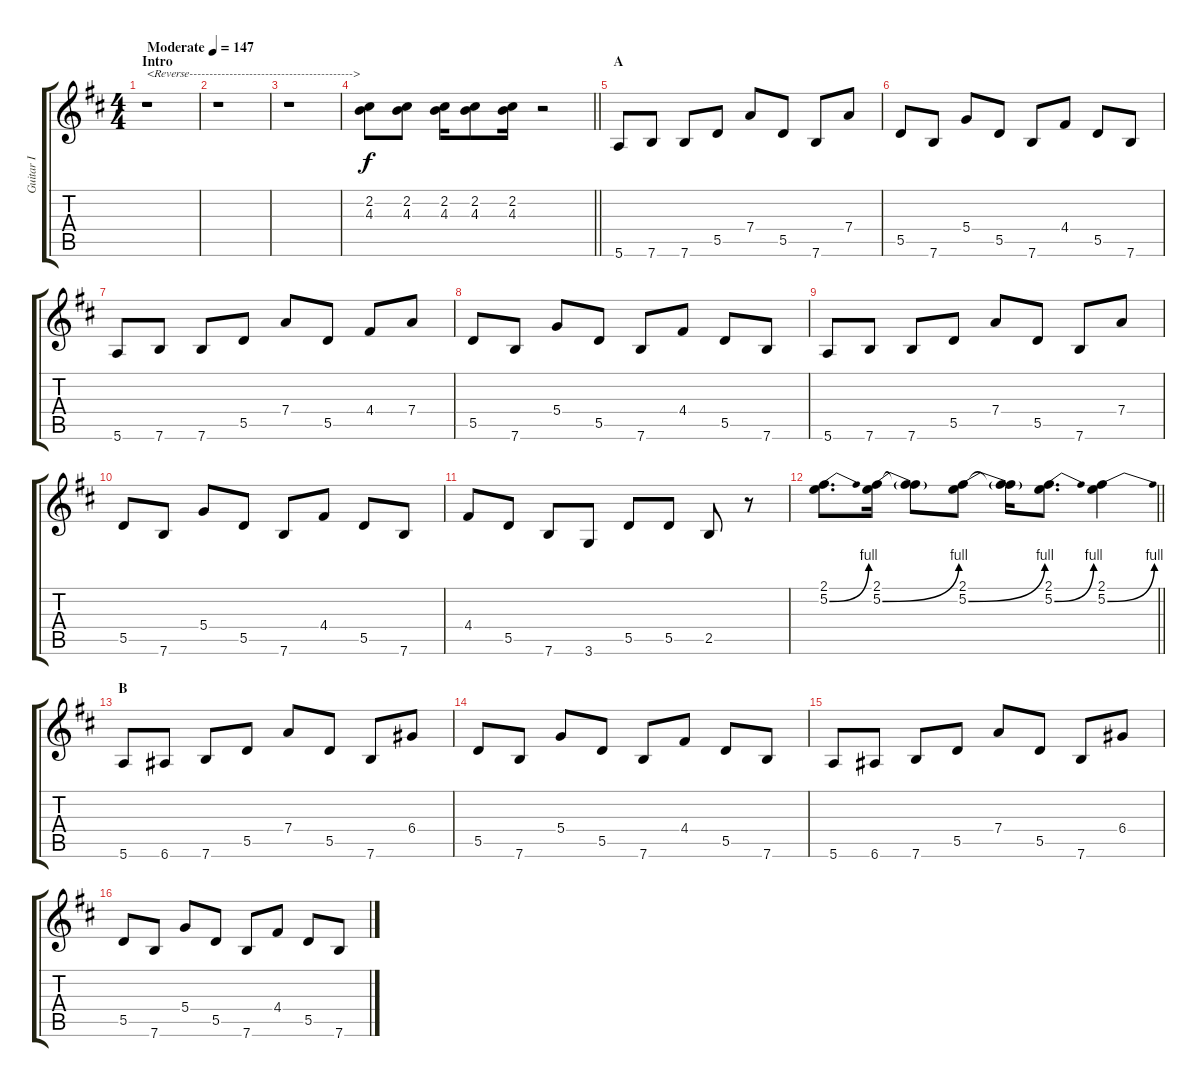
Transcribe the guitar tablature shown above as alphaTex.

\track ("Guitar I" "Guitar I") {instrument overdrivenguitar}
\staff {score tabs}
\tuning (E4 B3 G3 D3 A2 E2) {hide}
\ts (4 4)
\section ("" "Intro")
\tempo (147 "Moderate")
\clef g2
\ks d
r.1{txt "<Reverse----------------------------------------->" dy f instrument overdrivenguitar} |
r.1 |
r.1 |
\barLineRight lightlight
(2.2 4.3).8 (2.2 4.3).8 (2.2 4.3).16 (2.2 4.3).8 (2.2 4.3).16 r.2 |
\section ("" "A")
5.6.8 7.6.8 7.6.8 5.5.8 7.4.8 5.5.8 7.6.8 7.4.8 |
5.5.8 7.6.8 5.4.8 5.5.8 7.6.8 4.4.8 5.5.8 7.6.8 |
5.6.8 7.6.8 7.6.8 5.5.8 7.4.8 5.5.8 4.4.8 7.4.8 |
5.5.8 7.6.8 5.4.8 5.5.8 7.6.8 4.4.8 5.5.8 7.6.8 |
5.6.8 7.6.8 7.6.8 5.5.8 7.4.8 5.5.8 7.6.8 7.4.8 |
5.5.8 7.6.8 5.4.8 5.5.8 7.6.8 4.4.8 5.5.8 7.6.8 |
4.4.8 5.5.8 7.6.8 3.6.8 5.5.8 5.5.8 2.5.8 r.8 |
\barLineRight lightlight
(2.1 5.2{be (bend 0 0 60 4)}).8{d} (2.1 5.2{be (bend 0 0 60 4)}).16 (2.1{t} 5.2{t}).8 (2.1 5.2{be (bend 0 0 60 4)}).8 (2.1{t} 5.2{t}).16 (2.1 5.2{be (bend 0 0 60 4)}).8{d} (2.1 5.2{be (bend 0 0 60 4)}).4 |
\section ("" "B")
5.6.8 6.6.8 7.6.8 5.5.8 7.4.8 5.5.8 7.6.8 6.4.8 |
5.5.8 7.6.8 5.4.8 5.5.8 7.6.8 4.4.8 5.5.8 7.6.8 |
5.6.8 6.6.8 7.6.8 5.5.8 7.4.8 5.5.8 7.6.8 6.4.8 |
5.5.8 7.6.8 5.4.8 5.5.8 7.6.8 4.4.8 5.5.8 7.6.8
